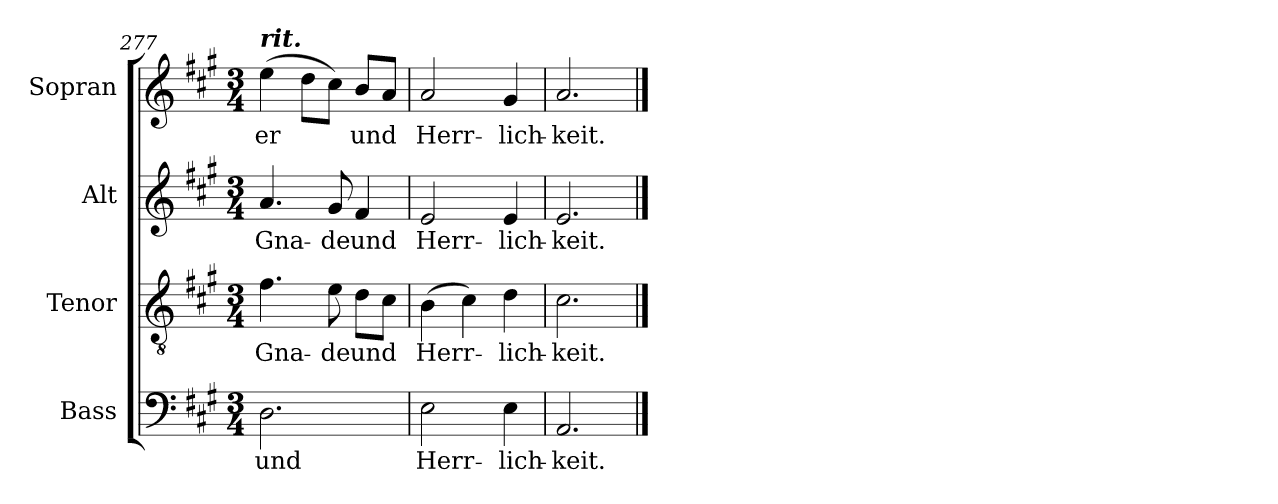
**kern	**text	**kern	**text	**kern	**text	**kern	**text
*part4	*part4	*part3	*part3	*part2	*part2	*part1	*part1
*staff4	*staff4	*staff3	*staff3	*staff2	*staff2	*staff1	*staff1
*I"Bass	*	*I"Tenor	*	*I"Alt	*	*I"Sopran	*
*I'B.	*	*I'T.	*	*I'A.	*	*I'S.	*
*clefF4	*	*clefGv2	*	*clefG2	*	*clefG2	*
*k[f#c#g#]	*	*k[f#c#g#]	*	*k[f#c#g#]	*	*k[f#c#g#]	*
*A:	*	*A:	*	*A:	*	*A:	*
*M3/4	*	*M3/4	*	*M3/4	*	*M3/4	*
=277	=277	=277	=277	=277	=277	=277	=277
!	!	!	!	!	!	!LO:TX:a:Bi:t=rit.	!
!	!LO:LY:b	!	!LO:LY:b	!	!LO:LY:b	!	!LO:LY:b
2.D\	und	4.f#\	Gna-	4.a/	Gna-	(>4ee\	er
.	.	.	.	.	.	8dd\L	.
!	!	!	!LO:LY:b	!	!LO:LY:b	!	!
.	.	8e\	-de	8g#/	-de	8cc#\J)	.
!	!	!	!LO:LY:b	!	!LO:LY:b	!	!LO:LY:b
.	.	8d\L	und	4f#/	und	8b/L	und
.	.	8c#\J	.	.	.	8a/J	.
=278	=278	=278	=278	=278	=278	=278	=278
!	!LO:LY:b	!	!LO:LY:b	!	!LO:LY:b	!	!LO:LY:b
2E\	Herr-	(>4B\	Herr-	2e/	Herr-	2a/	Herr-
.	.	4c#\)	.	.	.	.	.
!	!LO:LY:b	!	!LO:LY:b	!	!LO:LY:b	!	!LO:LY:b
4E\	-lich-	4d\	-lich-	4e/	-lich-	4g#/	-lich-
=279	=279	=279	=279	=279	=279	=279	=279
!	!LO:LY:b	!	!LO:LY:b	!	!LO:LY:b	!	!LO:LY:b
2.AA/	-keit.	2.c#\	-keit.	2.e/	-keit.	2.a/	-keit.
==	==	==	==	==	==	==	==
*-	*-	*-	*-	*-	*-	*-	*-
